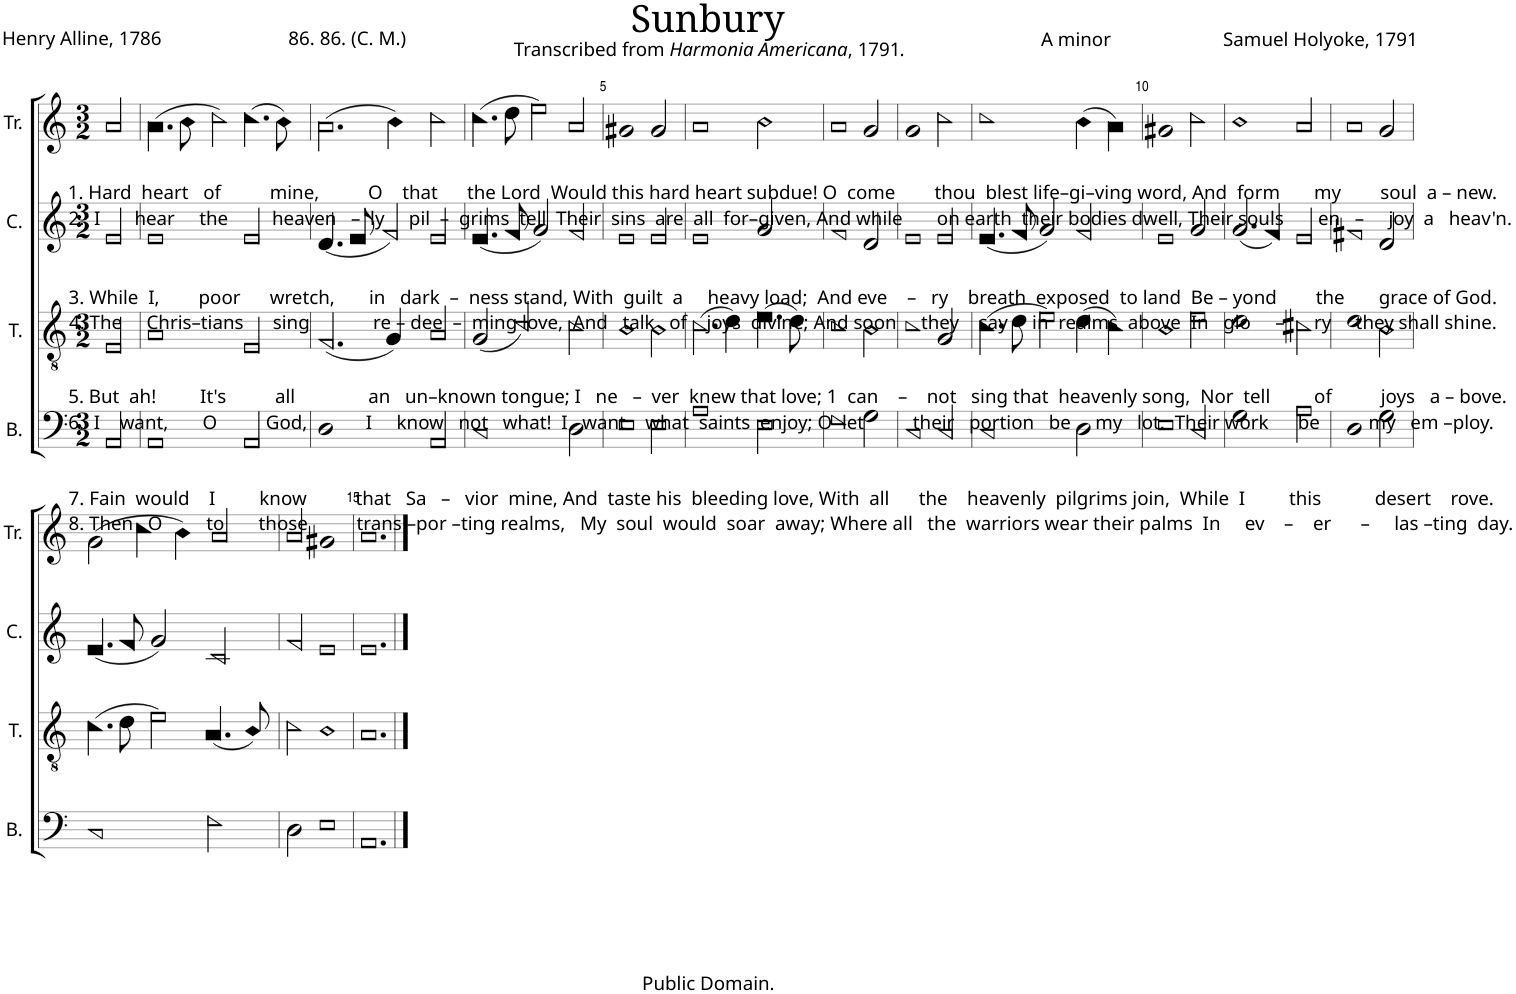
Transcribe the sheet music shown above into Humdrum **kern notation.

**kern	**kern	**kern	**kern
*part4	*part3	*part2	*part1
*staff4	*staff3	*staff2	*staff1
*I"B.	*I"T.	*I"C.	*I"Tr.
*I'B.	*I'T.	*I'C.	*I'Tr.
*clefF4	*clefGv2	*clefG2	*clefG2
*k[]	*k[]	*k[]	*k[]
*M3/2	*M3/2	*M3/2	*M3/2
=1	=1	=1	=1
!	!	!	!LO:TX:a:t=1. Hard  heart   of          mine,          O    that      the Lord  Would this hard heart subdue! O  come        thou  blest life–gi–ving word, And  form       my        soul  a – new.
!	!	!	!LO:TX:a:t=2.  I       hear     the         heaven   –  ly     pil  –  grims  tell  Their  sins  are  all  for–given, And while       on earth  their bodies dwell, Their souls       en   –     joy  a   heav'n.
!	!	!LO:TX:a:t=3. While  I,        poor      wretch,       in   dark  –  ness stand, With  guilt  a     heavy load;  And eve    –   ry    breath  exposed  to land  Be – yond        the       grace of God.	!
!	!	!LO:TX:a:t=4. The     Chris–tians      sing             re – dee  –  ming love,  And   talk   of    joys  divine; And soon     they    say     in  realms  above  In   glo     –      ry     they shall shine.	!
!	!LO:TX:a:t=5. But  ah!         It's          all               an   un–known tongue; I   ne   –  ver  knew that love; 1  can    –    not   sing that  heavenly song,  Nor  tell         of          joys   a – bove.	!	!
!	!LO:TX:a:t=6.  I    want,       O          God,            I     know   not   what!  I   want    what  saints  enjoy; O  let          their   portion   be     my   lot.  Their work      be          my   em –ploy.	!	!
!LO:TX:a:t=7. Fain  would    I         know          that   Sa   –   vior  mine, And  taste his  bleeding love, With  all      the    heavenly  pilgrims join,  While  I         this           desert    rove.	!	!	!
!LO:TX:a:t=8. Then   O         to       those          trans –por –ting realms,   My  soul  would  soar  away; Where all   the  warriors wear their palms  In     ev    –    er      –     las –ting  day.	!	!	!
2AA!/	2E!/	2e!/	2a!/
=2	=2	=2	=2
1AA!	1A!	1e!	(4.a!\
.	.	.	8b!\
.	.	.	2cc!\)
2AA!/	2E!/	2e!/	(4.cc!\
.	.	.	8b!\)
=3	=3	=3	=3
1D!	(2.F!/	(4.d!/	(2.a!\
.	.	8e!/	.
.	.	2f!/)	.
.	4G!/)	.	4b!\)
2AA!/	2A!/	2e!/	2cc!\
=4	=4	=4	=4
1C!	(2G!/	(4.e!/	(4.cc!\
.	.	8f!/	8dd!\
.	2c!/)	2g!/)	2ee!\)
2D!\	2c!\	2f!/	2a!/
=5	=5	=5	=5
1E!	1B!	1e!	1g#X!
2E!\	2B!\	2e!/	2g#!/
=6	=6	=6	=6
1A!	(2.c!\	1e!	1a!
.	4d!\)	.	.
2E!\	(4.e!\	2g!/	2b!\
.	8d!\)	.	.
=7	=7	=7	=7
1F!	1c!	1f!	1a!
2G!\	2B!\	2d!/	2g!/
=8	=8	=8	=8
1C!	1c!	1e!	1g!
2C!/	2G!/	2e!/	2cc!\
=9	=9	=9	=9
1C!	(4.c!\	(4.e!/	1cc!
.	8d!\	8f!/	.
.	2e!\)	2g!/)	.
2D!\	(4d!\	2f!/	(4b!\
.	4c!\)	.	4a!\)
=10	=10	=10	=10
1E!	1B!	1e!	1g#X!
2C!/	2e!\	2g!/	2cc!\
=11	=11	=11	=11
1G!	1d!	(2.g!/	1b!
.	.	4f!/)	.
2A!\	2c#X!\	2e!/	2a!/
=12	=12	=12	=12
1D!	1d!	1f#X!	1a!
2G!\	2B!\	2d!/	2g!/
!!LO:LB:g=z
=13	=13	=13	=13
1C!	(4.c!\	(4.e!/	(2g!\
.	8d!\	8f!/	.
.	2e!\)	2g!/)	4cc!\
.	.	.	4b!\)
2F!\	(4.A!/	2c!/	2a!/
.	8B!/)	.	.
=14	=14	=14	=14
2D!\	2c!\	2f!/	2a!/
1E!	1B!	1e!	1g#X!
=15	=15	=15	=15
1.AA!	1.A!	1.e!	1.a!
==	==	==	==
*-	*-	*-	*-
